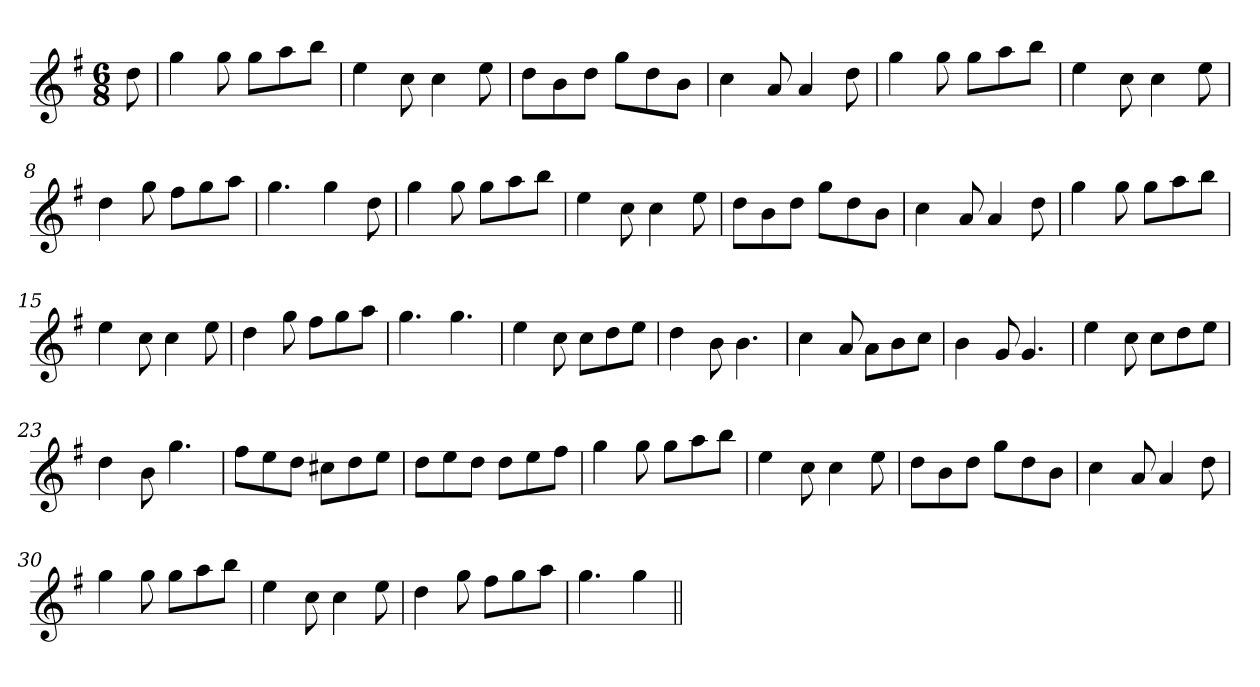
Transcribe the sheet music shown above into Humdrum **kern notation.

**kern
*part1
*staff1
*clefG2
*k[f#]
*G:
*M6/8
=1
8dd\
=2
4gg\
8gg\
8gg\L
8aa\
8bb\J
=3
4ee\
8cc\
4cc\
8ee\
=4
8dd\L
8b\
8dd\J
8gg\L
8dd\
8b\J
=5
4cc\
8a/
4a/
8dd\
=6
4gg\
8gg\
8gg\L
8aa\
8bb\J
=7
4ee\
8cc\
4cc\
8ee\
=8
4dd\
8gg\
8ff#\L
8gg\
8aa\J
=9
4.gg\
4gg\
8dd\
!!LO:LB:g=z
=10
4gg\
8gg\
8gg\L
8aa\
8bb\J
=11
4ee\
8cc\
4cc\
8ee\
=12
8dd\L
8b\
8dd\J
8gg\L
8dd\
8b\J
=13
4cc\
8a/
4a/
8dd\
=14
4gg\
8gg\
8gg\L
8aa\
8bb\J
=15
4ee\
8cc\
4cc\
8ee\
=16
4dd\
8gg\
8ff#\L
8gg\
8aa\J
=17
4.gg\
4.gg\
=18
4ee\
8cc\
8cc\L
8dd\
8ee\J
!!LO:LB:g=z
=19
4dd\
8b\
4.b\
=20
4cc\
8a/
8a\L
8b\
8cc\J
=21
4b\
8g/
4.g/
=22
4ee\
8cc\
8cc\L
8dd\
8ee\J
=23
4dd\
8b\
4.gg\
=24
8ff#\L
8ee\
8dd\J
8cc#X\L
8dd\
8ee\J
=25
8dd\L
8ee\
8dd\J
8dd\L
8ee\
8ff#\J
=26
4gg\
8gg\
8gg\L
8aa\
8bb\J
=27
4ee\
8cc\
4cc\
8ee\
!!LO:LB:g=z
=28
8dd\L
8b\
8dd\J
8gg\L
8dd\
8b\J
=29
4cc\
8a/
4a/
8dd\
=30
4gg\
8gg\
8gg\L
8aa\
8bb\J
=31
4ee\
8cc\
4cc\
8ee\
=32
4dd\
8gg\
8ff#\L
8gg\
8aa\J
=33
4.gg\
4gg\
=||
*-
